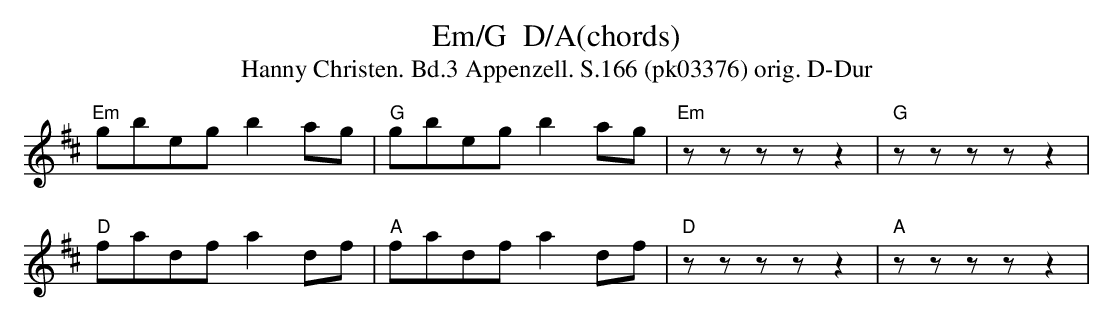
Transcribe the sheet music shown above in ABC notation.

X:1
T: Em/G  D/A(chords)
T:Hanny Christen. Bd.3 Appenzell. S.166 (pk03376) orig. D-Dur
M:none
L:1/16
K:D %%MIDI gchordon
"Em"g2b2e2g2 b4a2g2 | "G"g2b2e2g2 b4a2g2 | "Em"z2z2z2z2 z4 | "G"z2z2z2z2 z4 |
"D"f2a2d2f2 a4d2f2 | "A"f2a2d2f2 a4d2f2 | "D"z2z2z2z2 z4 | "A"z2z2z2z2 z4 |
